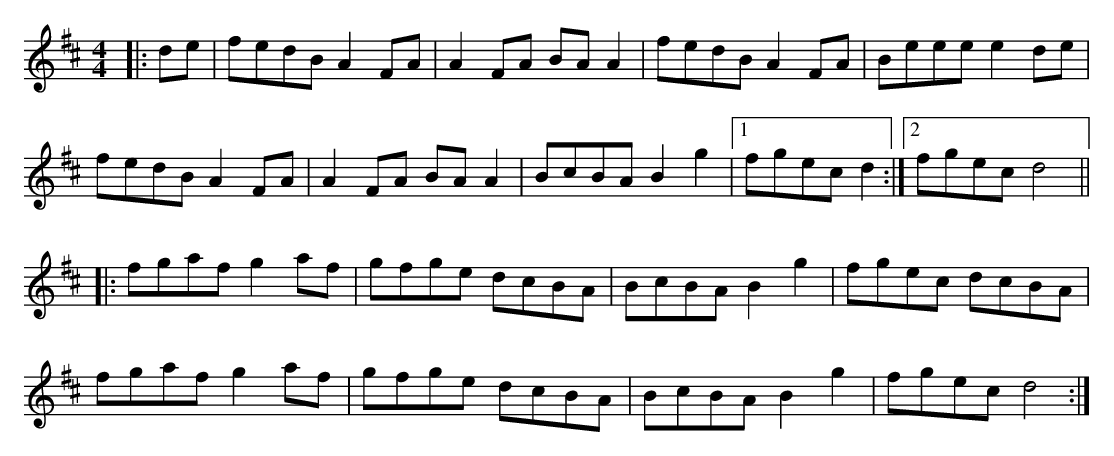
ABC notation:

X:1
M:4/4
K:D
|:de|fedB A2 FA|A2 FA BA A2|fedB A2FA|Beee e2 de|
fedB A2 FA|A2 FA BA A2|BcBA B2 g2|1 fgec d2:|2 fgec d4||
|:fgaf g2af|gfge dcBA|BcBA B2 g2|fgec dcBA|
fgaf g2af|gfge dcBA|BcBA B2 g2|fgec d4:|
